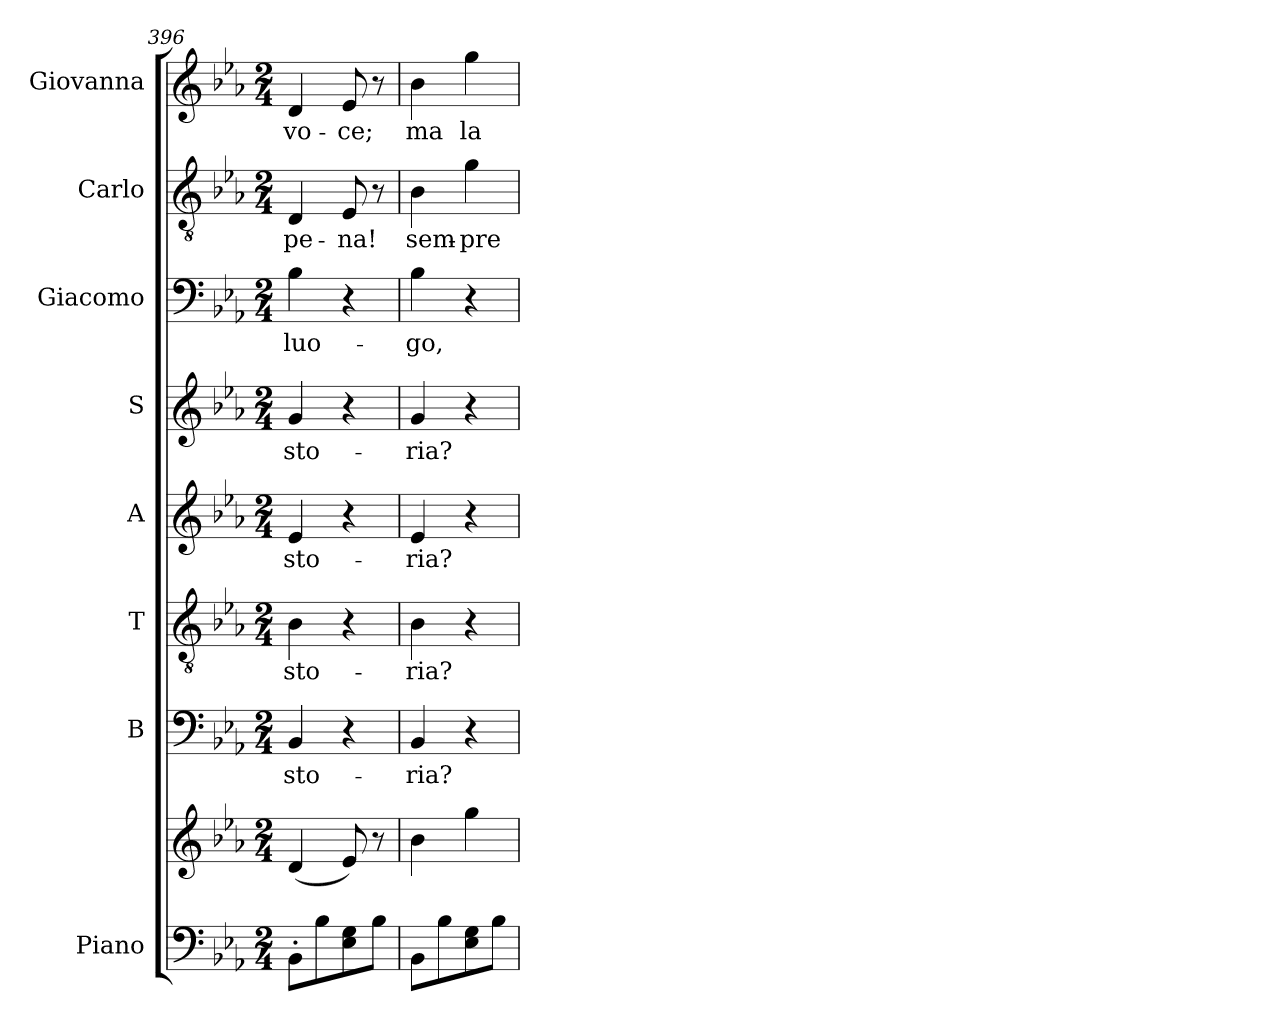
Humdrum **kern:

**kern	**kern	**kern	**text	**kern	**text	**kern	**text	**kern	**text	**kern	**text	**kern	**text	**kern	**text
*part8	*part8	*part7	*part7	*part6	*part6	*part5	*part5	*part4	*part4	*part3	*part3	*part2	*part2	*part1	*part1
*staff9	*staff8	*staff7	*staff7	*staff6	*staff6	*staff5	*staff5	*staff4	*staff4	*staff3	*staff3	*staff2	*staff2	*staff1	*staff1
*I"Piano	*	*I"B	*	*I"T	*	*I"A	*	*I"S	*	*I"Giacomo	*	*I"Carlo	*	*I"Giovanna	*
*I'Pno	*	*I'B	*	*I'T	*	*I'A	*	*I'S	*	*	*	*	*	*	*
*clefF4	*clefG2	*clefF4	*	*clefGv2	*	*clefG2	*	*clefG2	*	*clefF4	*	*clefGv2	*	*clefG2	*
*k[b-e-a-]	*k[b-e-a-]	*k[b-e-a-]	*	*k[b-e-a-]	*	*k[b-e-a-]	*	*k[b-e-a-]	*	*k[b-e-a-]	*	*k[b-e-a-]	*	*k[b-e-a-]	*
*M2/4	*M2/4	*M2/4	*	*M2/4	*	*M2/4	*	*M2/4	*	*M2/4	*	*M2/4	*	*M2/4	*
=396	=396	=396	=396	=396	=396	=396	=396	=396	=396	=396	=396	=396	=396	=396	=396
!	!	!	!LO:LY:b	!	!LO:LY:b	!	!LO:LY:b	!	!LO:LY:b	!	!LO:LY:b	!	!LO:LY:b	!	!LO:LY:b
8BB-'\L	(4d/	4BB-/	sto-	4B-\	sto-	4e-/	sto-	4g/	sto-	4B-\	luo-	4D/	pe-	4d/	vo-
8B-\	.	.	.	.	.	.	.	.	.	.	.	.	.	.	.
!	!	!	!	!	!	!	!	!	!	!	!	!	!LO:LY:b	!	!LO:LY:b
8E-\ 8G\	8e-/)	4r	.	4r	.	4r	.	4r	.	4r	.	8E-/	-na!	8e-/	-ce;
8B-\J	8r	.	.	.	.	.	.	.	.	.	.	8r	.	8r	.
=397	=397	=397	=397	=397	=397	=397	=397	=397	=397	=397	=397	=397	=397	=397	=397
!	!	!	!LO:LY:b	!	!LO:LY:b	!	!LO:LY:b	!	!LO:LY:b	!	!LO:LY:b	!	!LO:LY:b	!	!LO:LY:b
8BB-\L	4b-\	4BB-/	-ria?	4B-\	-ria?	4e-/	-ria?	4g/	-ria?	4B-\	-go,	4B-\	sem-	4b-\	ma
8B-\	.	.	.	.	.	.	.	.	.	.	.	.	.	.	.
!	!	!	!	!	!	!	!	!	!	!	!	!	!LO:LY:b	!	!LO:LY:b
8E-\ 8G\	4gg\	4r	.	4r	.	4r	.	4r	.	4r	.	4g\	-pre	4gg\	la
8B-\J	.	.	.	.	.	.	.	.	.	.	.	.	.	.	.
=	=	=	=	=	=	=	=	=	=	=	=	=	=	=	=
*-	*-	*-	*-	*-	*-	*-	*-	*-	*-	*-	*-	*-	*-	*-	*-
